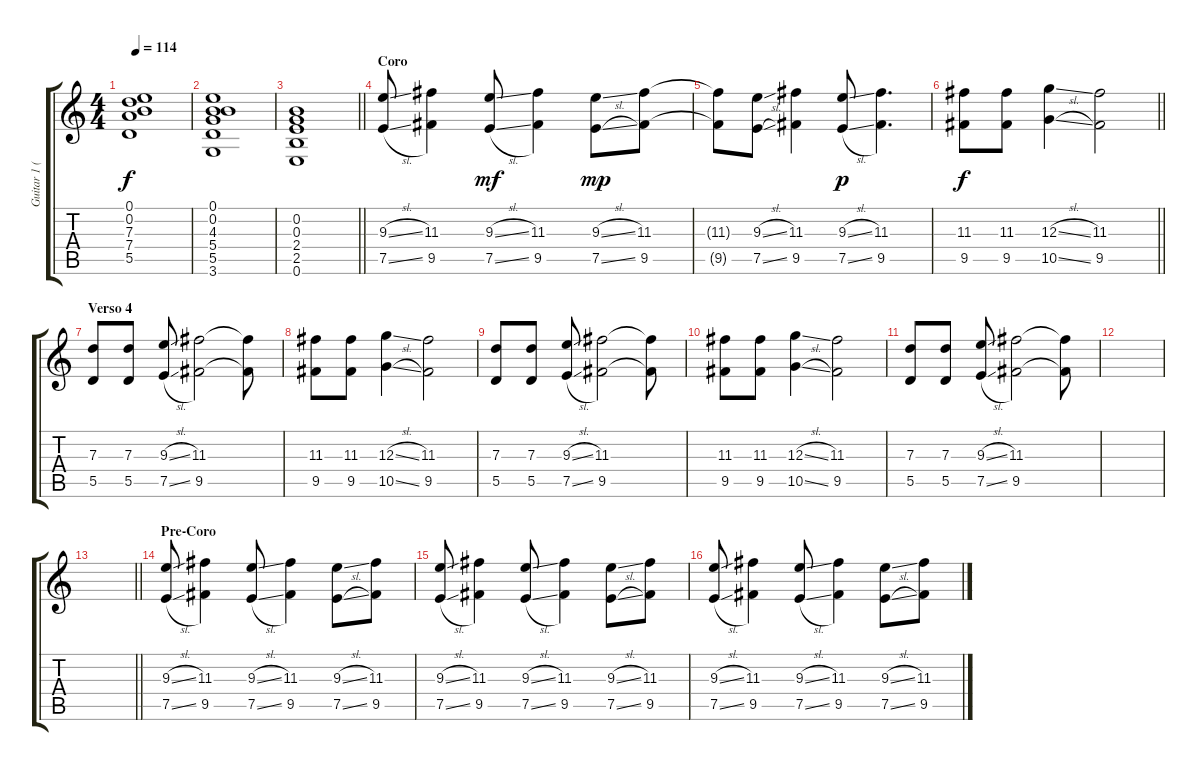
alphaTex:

\track ("Guitar 1 (Billy Corgan)" "Guitar 1 (") {instrument electricguitarclean}
\staff {score tabs}
\tuning (E4 B3 G3 D3 A2 E2) {hide}
\ts (4 4)
\tempo 114
\clef g2
\ks c
(0.1 0.2 7.3 7.4 5.5).1{dy f} |
(0.1 0.2 4.3 5.4 5.5 3.6).1 |
\barLineRight lightlight
(0.2 0.3 2.4 2.5 0.6).1 |
\section ("" "Coro")
(9.3{sl} 7.5{sl}).8{volume 7 instrument electricguitarclean} (11.3 9.5).4 (9.3{sl} 7.5{sl}).8{dy mf} (11.3 9.5).4 (9.3{sl} 7.5{sl}).8{dy mp} (11.3 9.5).8 |
(11.3{t} 9.5{t}).8 (9.3{sl} 7.5{sl}).8 (11.3 9.5).4 (9.3{sl} 7.5{sl}).8{dy p} (11.3 9.5).4{d} |
\barLineRight lightlight
(11.3 9.5).8{dy f volume 11 instrument electricguitarclean} (11.3 9.5).8 (12.3{sl} 10.5{sl}).4 (11.3 9.5).2 |
\section ("" "Verso 4")
(7.3 5.5).8 (7.3 5.5).8 (9.3{sl} 7.5{sl}).8 (11.3 9.5).2 (11.3{t} 9.5{t}).8 |
(11.3 9.5).8 (11.3 9.5).8 (12.3{sl} 10.5{sl}).4 (11.3 9.5).2 |
(7.3 5.5).8 (7.3 5.5).8 (9.3{sl} 7.5{sl}).8 (11.3 9.5).2 (11.3{t} 9.5{t}).8 |
(11.3 9.5).8 (11.3 9.5).8 (12.3{sl} 10.5{sl}).4 (11.3 9.5).2 |
(7.3 5.5).8 (7.3 5.5).8 (9.3{sl} 7.5{sl}).8 (11.3 9.5).2 (11.3{t} 9.5{t}).8 |
|
\barLineRight lightlight
|
\section ("" "Pre-Coro")
(9.3{sl} 7.5{sl}).8{volume 7 instrument electricguitarclean} (11.3 9.5).4 (9.3{sl} 7.5{sl}).8 (11.3 9.5).4 (9.3{sl} 7.5{sl}).8 (11.3 9.5).8 |
(9.3{sl} 7.5{sl}).8 (11.3 9.5).4 (9.3{sl} 7.5{sl}).8 (11.3 9.5).4 (9.3{sl} 7.5{sl}).8 (11.3 9.5).8 |
(9.3{sl} 7.5{sl}).8 (11.3 9.5).4 (9.3{sl} 7.5{sl}).8 (11.3 9.5).4 (9.3{sl} 7.5{sl}).8 (11.3 9.5).8
